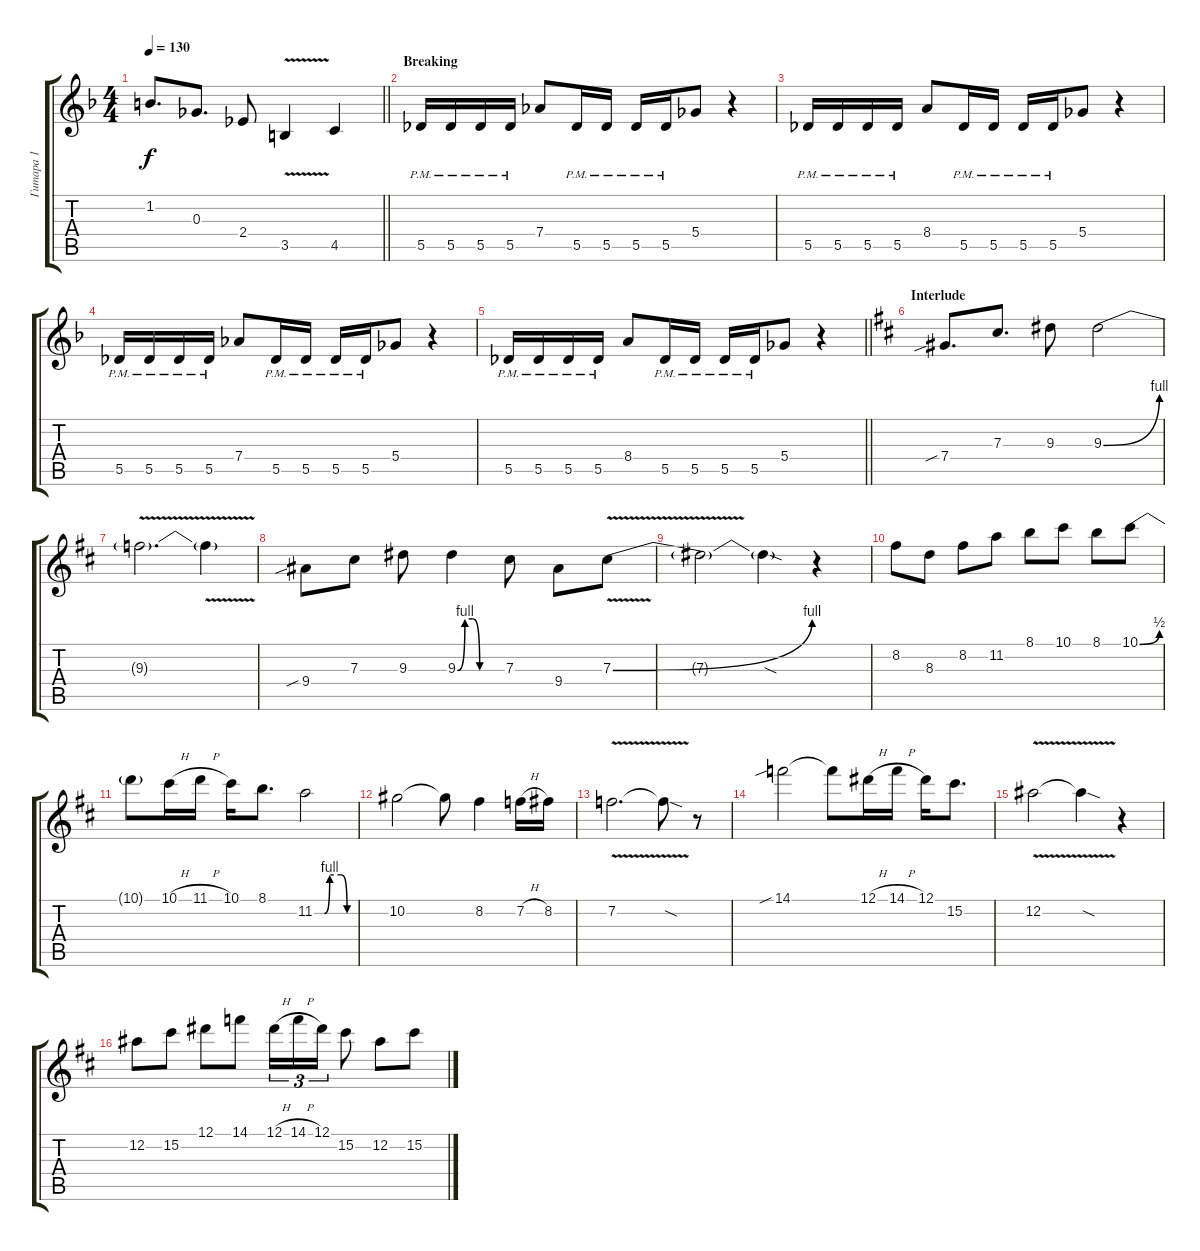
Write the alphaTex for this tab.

\track ("Гитара 1" "Гитара 1") {instrument distortionguitar}
\staff {score tabs}
\tuning (Eb4 Bb3 Gb3 Db3 Ab2 Eb2) {hide}
\ts (4 4)
\tempo 130
\clef g2
\barLineRight lightlight
\ks dminor
1.2.8{d dy f} 0.3.8{d} 2.4.8 3.5{v}.4 4.5.4 |
\section ("" "Breaking")
5.5{pm}.16 5.5{pm}.16 5.5{pm}.16 5.5{pm}.16 7.4.8 5.5{pm}.16 5.5{pm}.16 5.5{pm}.16 5.5{pm}.16 5.4.8 r.4 |
5.5{pm}.16 5.5{pm}.16 5.5{pm}.16 5.5{pm}.16 8.4.8 5.5{pm}.16 5.5{pm}.16 5.5{pm}.16 5.5{pm}.16 5.4.8 r.4 |
5.5{pm}.16 5.5{pm}.16 5.5{pm}.16 5.5{pm}.16 7.4.8 5.5{pm}.16 5.5{pm}.16 5.5{pm}.16 5.5{pm}.16 5.4.8 r.4 |
\barLineRight lightlight
5.5{pm}.16 5.5{pm}.16 5.5{pm}.16 5.5{pm}.16 8.4.8 5.5{pm}.16 5.5{pm}.16 5.5{pm}.16 5.5{pm}.16 5.4.8 r.4 |
\section ("" "Interlude")
\ks bminor
7.4{sib}.8{d volume 10} 7.3.8{d} 9.3.8 9.3{be (bend 0 0 60 4)}.2 |
9.3{v t}.2{d} 9.3{t}.4 |
9.4{sib}.8 7.3.8 9.3.8 9.3{be (custom 0 0 10 4 20 4 30 0 60 0)}.4 7.3.8 9.4.8 7.3{be (bend 0 0 60 4) v}.8 |
7.3{t}.2 7.3{sod t}.4 r.4 |
8.2.8 8.3.8 8.2.8 11.2.8 8.1.8 10.1.8 8.1.8 10.1{be (bend 0 0 60 2)}.8 |
10.1{t}.8 10.1{h}.16 11.1{h}.16 10.1.16 8.1.8{d} 11.2{be (custom 0 0 15 0 23 4 40 4 49 0 60 0)}.2 |
10.2.2 10.2{t}.8 8.2.4 7.2{h}.16 8.2.16 |
7.2{v}.2{d} 7.2{sod t}.8 r.8 |
14.1{sib}.2 14.1{t}.8 12.1{h}.16 14.1{h}.16 12.1.16 15.2.8{d} |
12.2{v}.2 12.2{sod t}.4 r.4 |
12.2.8 15.2.8 12.1.8 14.1.8 12.1{h}.16{tu (3 2)} 14.1{h}.16{tu (3 2)} 12.1.16{tu (3 2)} 15.2.8 12.2.8 15.2.8
